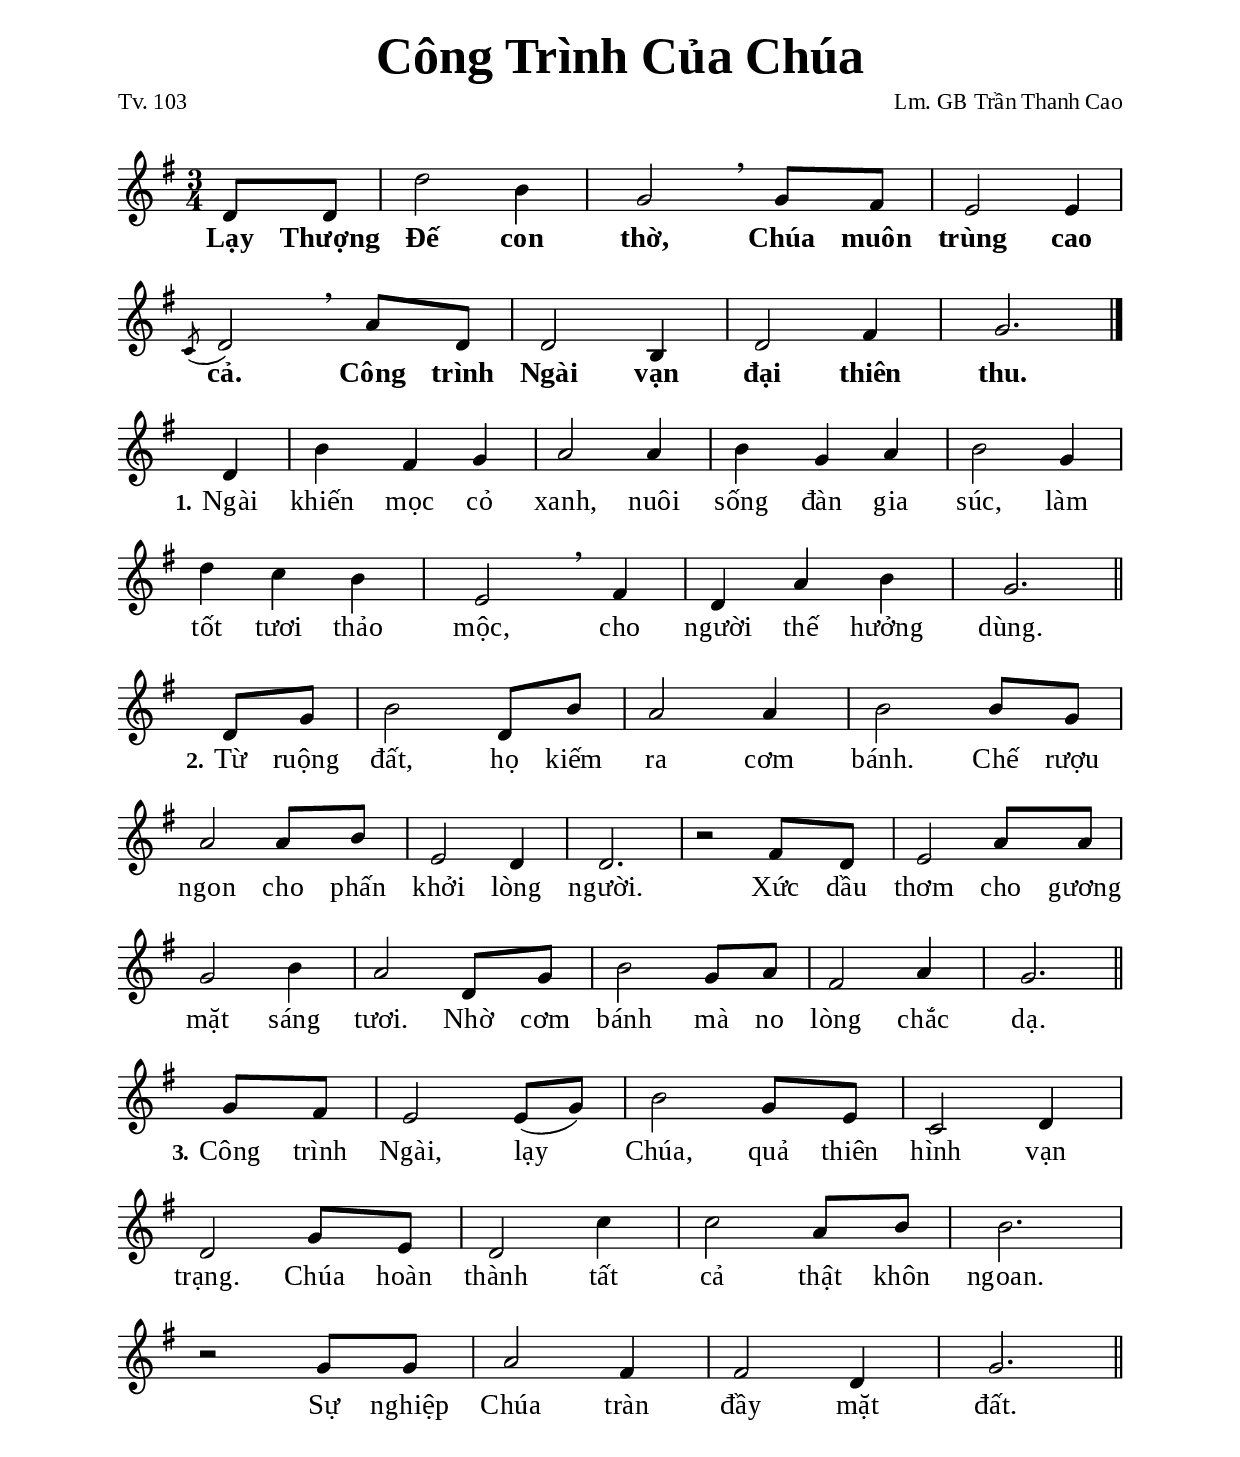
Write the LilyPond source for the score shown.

% Cài đặt chung
\version "2.22.1"
\include "english.ly"

\header {
  title = \markup { \fontsize #3 "Công Trình Của Chúa" }
  poet = "Tv. 103"
  composer = "Lm. GB Trần Thanh Cao"
  arranger = " "
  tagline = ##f
}

% Nhạc điệp khúc
nhacDiepKhuc = \relative c' {
  \partial 4 d8 d |
  d'2 b4 |
  g2 \breathe g8 fs |
  e2 e4 |
  \acciaccatura c8 d2 \breathe a'8 d, |
  d2 b4 |
  d2 fs4 |
  g2. \bar "|."
}

% Nhạc phiên khúc
nhacPhienKhucMot = \relative c' {
  \partial 4 d4 |
  b' fs g |
  a2 a4 |
  b g a |
  b2 g4 |
  d' c b |
  e,2 \breathe fs4 |
  d a' b |
  g2. \bar "||"
}

nhacPhienKhucHai = \relative c' {
  \partial 4 d8 g |
  b2 d,8 b' |
  a2 a4 |
  b2 b8 g |
  a2 a8 b |
  e,2 d4 |
  d2. |
  r2 fs8 d |
  e2 a8 a |
  g2 b4 |
  a2 d,8 g |
  b2 g8 a |
  fs2 a4 |
  g2. \bar "||"
}

nhacPhienKhucBa = \relative c'' {
  \partial 4 g8 fs |
  e2 e8 (g) |
  b2 g8 e |
  c2 d4 |
  d2 g8 e |
  d2 c'4 |
  c2 a8 b |
  b2. |
  r2 g8 g |
  a2 fs4 |
  fs2 d4 |
  g2. \bar "||"
}

% Lời điệp khúc
loiDiepKhuc = \lyricmode {
  Lạy Thượng Đế con thờ,
  Chúa muôn trùng cao cả.
  Công trình Ngài vạn đại thiên thu.
}

% Lời phiên khúc
loiPhienKhucMot = \lyricmode {
  \set stanza = #"1."
  Ngài khiến mọc cỏ xanh, nuôi sống đàn gia súc,
  làm tốt tươi thảo mộc, cho người thế hưởng dùng.
}

loiPhienKhucHai = \lyricmode {
  \set stanza = #"2."
  Từ ruộng đất, họ kiếm ra cơm bánh.
  Chế rượu ngon cho phấn khởi lòng người.
  Xức dầu thơm cho gương mặt sáng tươi.
  Nhờ cơm bánh mà no lòng chắc dạ.
}

loiPhienKhucBa = \lyricmode {
  \set stanza = #"3."
  Công trình Ngài, lạy Chúa,
  quả thiên hình vạn trạng.
  Chúa hoàn thành tất cả thật khôn ngoan.
  Sự nghiệp Chúa tràn đầy mặt đất.
}


% Dàn trang
\paper {
  #(set-paper-size "a4")
  top-margin = 20\mm
  bottom-margin = 10\mm
  left-margin = 20\mm
  right-margin = 20\mm
  indent = #0
  #(define fonts
    (make-pango-font-tree
      "Liberation Serif"
      "Liberation Serif"
      "Liberation Serif"
      (/ 20 20)))
  page-count = #1
  system-system-spacing = #'((basic-distance . 12.5))
  score-system-spacing = #'((basic-distance . 12.5))
}

% Thiết lập tông và nhịp
TongNhip = { \key g \major \time 3/4 }

\score {
  \new ChoirStaff <<
    \new Staff = diepKhuc \with {
        \consists "Merge_rests_engraver"
        %\magnifyStaff #(magstep +1)
      }
      <<
      \new Voice = beSop {
        \TongNhip \stemNeutral \nhacDiepKhuc
      }
    >>
    \new Lyrics \lyricsto beSop \loiDiepKhuc
  >>
  \layout {
    \override Lyrics.LyricText.font-series = #'bold
    \override Lyrics.LyricText.font-size = #+2
    \override Lyrics.LyricSpace.minimum-distance = #2.5
    \override Score.BarNumber.break-visibility = ##(#f #f #f)
    \override Score.SpacingSpanner.uniform-stretching = ##t
  }
}

\score {
  \new ChoirStaff <<
    \new Staff = phienKhuc \with {
        %\magnifyStaff #(magstep +1)
      }
      <<
      \new Voice = beSop {
        \TongNhip \nhacPhienKhucMot
      }
    >>
    \new Lyrics \lyricsto beSop \loiPhienKhucMot
  >>
  \layout {
    \override Staff.TimeSignature.transparent = ##t
    \override Lyrics.LyricText.font-size = #+2
    \override Lyrics.LyricSpace.minimum-distance = #3.0
    \override Score.BarNumber.break-visibility = ##(#f #f #f)
    \override Score.SpacingSpanner.uniform-stretching = ##t
  } 
}

\score {
  \new ChoirStaff <<
    \new Staff = phienKhuc \with {
        %\magnifyStaff #(magstep +1)
      }
      <<
      \new Voice = beSop {
        \TongNhip \nhacPhienKhucHai
      }
    >>
    \new Lyrics \lyricsto beSop \loiPhienKhucHai
  >>
  \layout {
    \override Staff.TimeSignature.transparent = ##t
    \override Lyrics.LyricText.font-size = #+2
    \override Lyrics.LyricSpace.minimum-distance = #2.5
    \override Score.BarNumber.break-visibility = ##(#f #f #f)
    \override Score.SpacingSpanner.uniform-stretching = ##t
  } 
}

\score {
  \new ChoirStaff <<
    \new Staff = phienKhuc \with {
        %\magnifyStaff #(magstep +1)
      }
      <<
      \new Voice = beSop {
        \TongNhip \nhacPhienKhucBa
      }
    >>
    \new Lyrics \lyricsto beSop \loiPhienKhucBa
  >>
  \layout {
    \override Staff.TimeSignature.transparent = ##t
    \override Lyrics.LyricText.font-size = #+2
    \override Lyrics.LyricSpace.minimum-distance = #3.0
    \override Score.BarNumber.break-visibility = ##(#f #f #f)
    \override Score.SpacingSpanner.uniform-stretching = ##t
  } 
}
